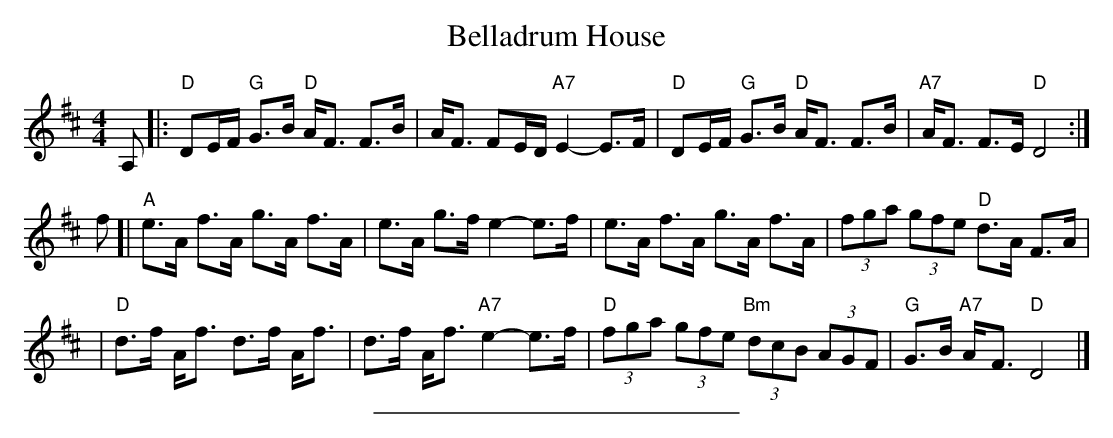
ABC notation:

X:1
T: Belladrum House
M: 4/4
L: 1/8
K: D
A, \
|: "D"DE/F/ "G"G>B "D"A<F F>B |     A<F FE/D/ "A7"E2- E>F \
|  "D"DE/F/ "G"G>B "D"A<F F>B | "A7"A<F F>E    "D"D4 :|
f \
[| "A"e>A f>A g>A f>A | e>A g>f e2- e>f \
|     e>A f>A g>A f>A | (3fga (3gfe "D"d>A F>A |
|  "D"d>f A<f d>f A<f | d>f A<f "A7"e2- e>f \
| "D"(3fga (3gfe "Bm"(3dcB (3AGF | "G"G>B "A7"A-<F "D"D4 |]
%%sep 5 5 234
K:C
x8 x8 x8 x8 x8 x8 x8 x8 |
x8 x8 x8 x8 x8 x8 x8 x8 |
x8 x8 x8 x8 x8 x8 x8 x8 |
x8 x8 x8 x8 x8 x8 x8 x8 |
x8 x8 x8 x8 x8 x8 x8 x8 |
